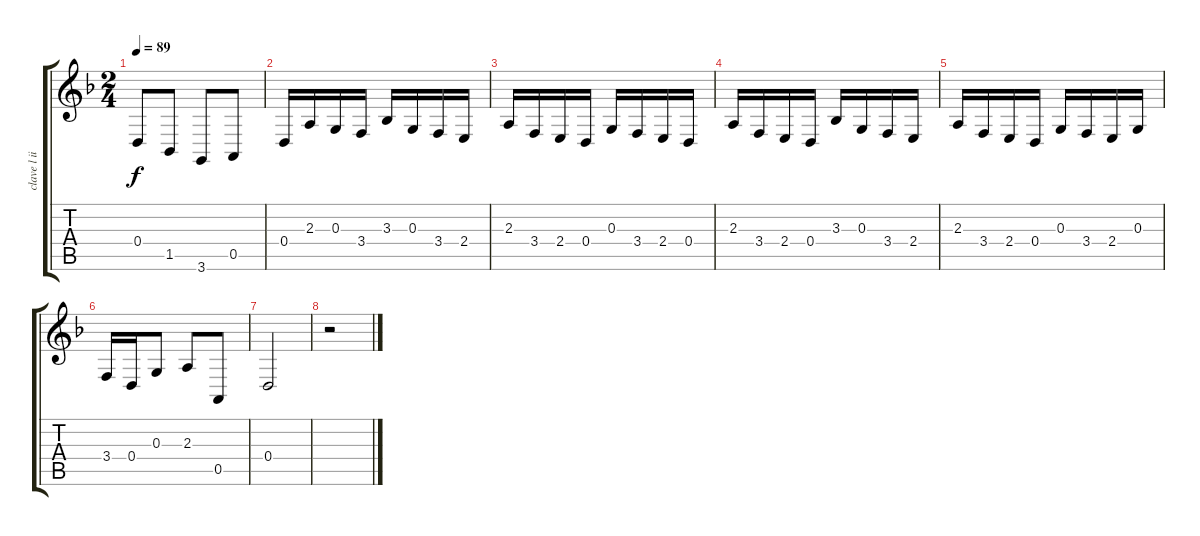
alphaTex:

\track ("clave l ii" "clave l ii") {instrument harpsichord}
\staff {score tabs}
\tuning (E4 B3 G3 D3 A2 E2) {hide}
\ts (2 4)
\tempo 89
\clef g2
\ks dminor
0.4.8{dy f} 1.5.8 3.6.8 0.5.8 |
0.4.16 2.3.16 0.3.16 3.4.16 3.3.16 0.3.16 3.4.16 2.4.16 |
2.3.16 3.4.16 2.4.16 0.4.16 0.3.16 3.4.16 2.4.16 0.4.16 |
2.3.16 3.4.16 2.4.16 0.4.16 3.3.16 0.3.16 3.4.16 2.4.16 |
2.3.16 3.4.16 2.4.16 0.4.16 0.3.16 3.4.16 2.4.16 0.3.16 |
3.4.16 0.4.16 0.3.8 2.3.8 0.5.8 |
0.4.2 |
r.2
